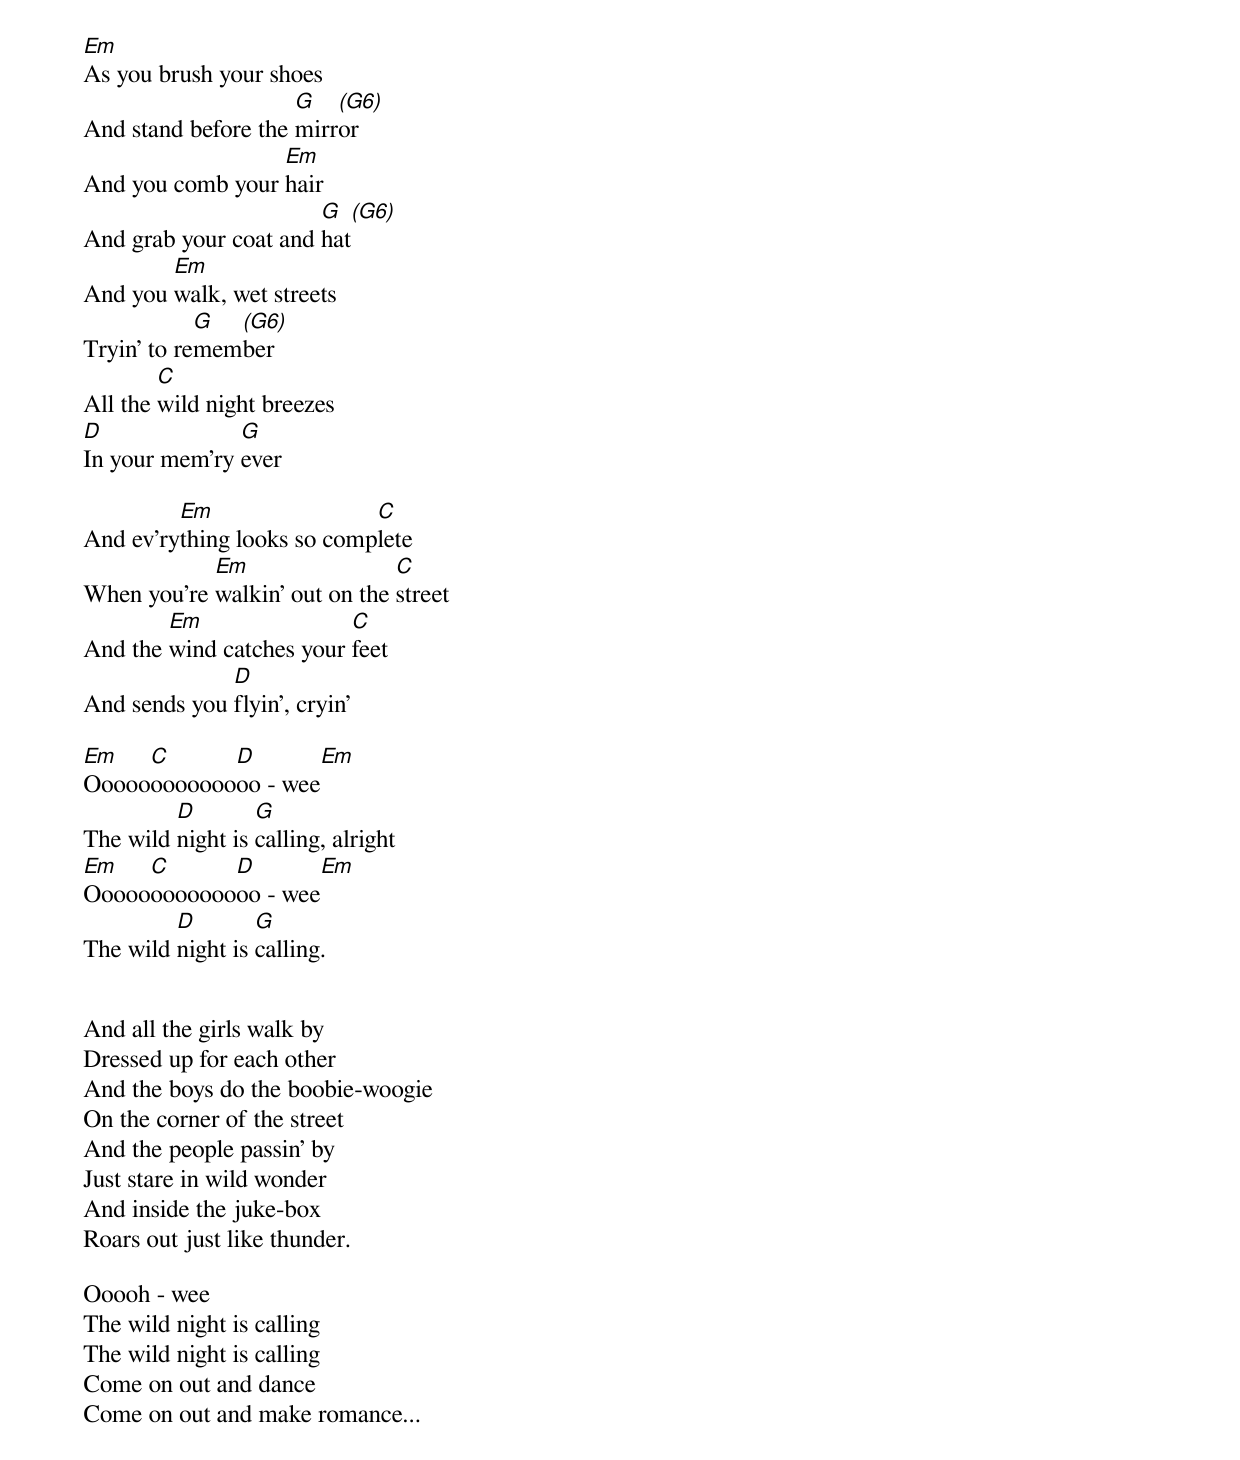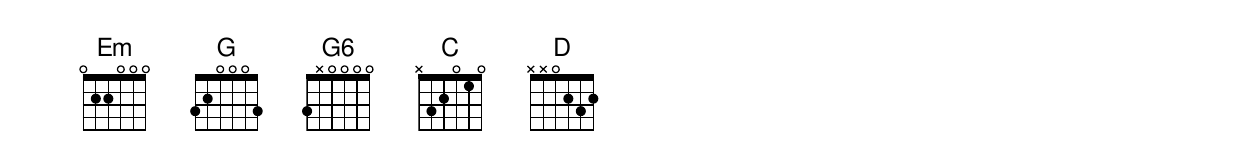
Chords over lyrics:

Em
As you brush your shoes
                     G   (G6)
And stand before the mirror
                  Em
And you comb your hair
                       G  (G6)
And grab your coat and hat
        Em
And you walk, wet streets
            G  (G6)
Tryin' to remember
        C
All the wild night breezes
D              G
In your mem'ry ever

         Em                 C
And ev'rything looks so complete
            Em                 C
When you're walkin' out on the street
        Em                C
And the wind catches your feet
              D
And sends you flyin', cryin'

Em   C      D       Em
Oooooooooooooo - wee
         D        G
The wild night is calling, alright
Em   C      D       Em
Oooooooooooooo - wee
         D        G
The wild night is calling.


And all the girls walk by
Dressed up for each other
And the boys do the boobie-woogie
On the corner of the street
And the people passin' by
Just stare in wild wonder
And inside the juke-box
Roars out just like thunder.

Ooooh - wee
The wild night is calling
The wild night is calling
Come on out and dance
Come on out and make romance...
